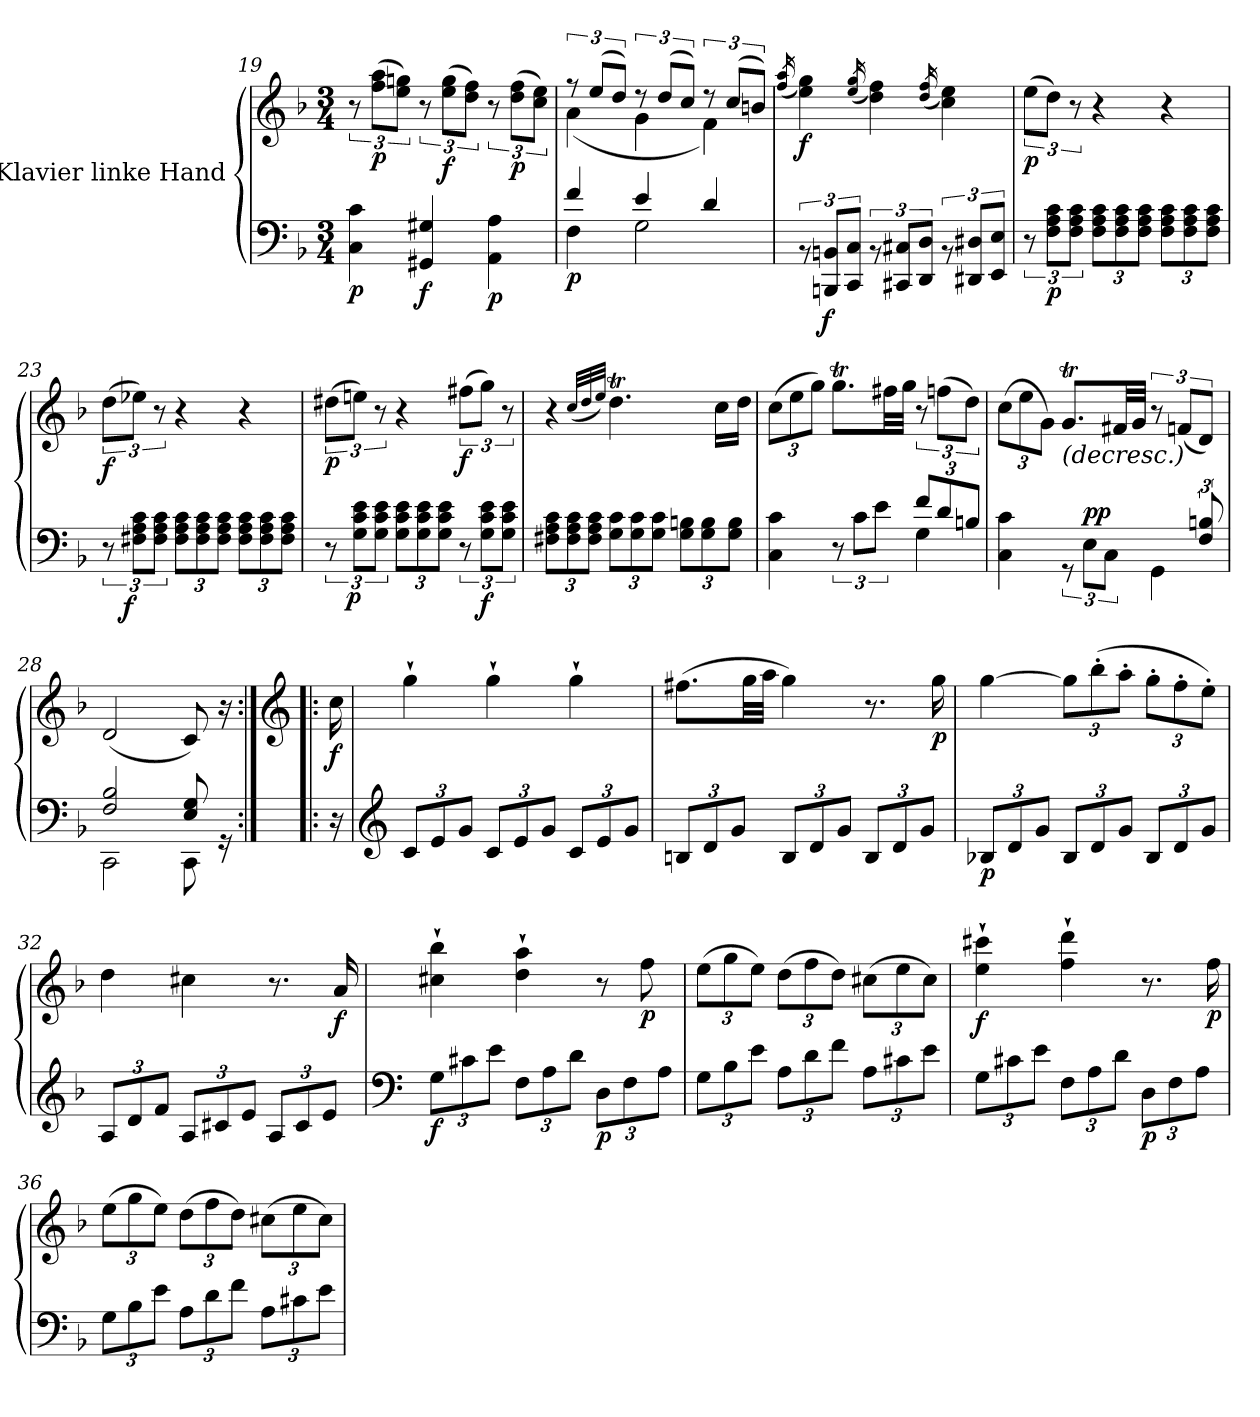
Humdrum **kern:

**kern	**kern	**dynam
*part1	*part1	*part1
*staff2	*staff1	*staff1/2
*I"Klavier linke Hand	*	*
*clefF4	*clefG2	*
*k[b-]	*k[b-]	*
*M3/4	*M3/4	*
=19	=19	=19
*^	*	*
!	!	!	!LO:DY:b=2
2.ryy	4C\ 4c\	12r	p
!	!	!	!LO:DY:b
.	.	(>12ff\ 12aa\L	p
.	.	12ee\ 12ggn\J)	.
!	!	!	!LO:DY:b=2
.	4GG#X/ 4G#X/	12r	f
!	!	!	!LO:DY:b
.	.	(>12ee\ 12gg\L	f
.	.	12dd\ 12ff\J)	.
!	!	!	!LO:DY:b=2
.	4AA\ 4A\	12r	p
!	!	!	!LO:DY:b
.	.	(>12dd\ 12ff\L	p
.	.	12cc\ 12ee\J)	.
=20	=20	=20	=20
*	*	*^	*
!	!	!	!	!LO:DY:b=2
4f/	4F\	12r	(<4a\	p
.	.	(>12ee/L	.	.
.	.	12dd/J)	.	.
4e/	2G\	12r	4g\	.
.	.	(>12dd/L	.	.
.	.	12cc/J)	.	.
4d/	.	12r	4f\)	.
.	.	(>12cc/L	.	.
.	.	12bn/J)	.	.
=21	=21	=21	=21	=21
.	.	.	(<16qff/ 16qaa/	.
!	!	!	!	!LO:DY:b
2.ryy	12r	2.ryy	4ee\ 4gg\)	f
!	!	!	!	!LO:DY:b=2
.	12BBBn/ 12BBn/L	.	.	f
.	12CC/ 12C/J	.	.	.
.	.	.	(<16qee/ 16qgg/	.
.	12r	.	4dd\ 4ff\)	.
.	12CC#X/ 12C#X/L	.	.	.
.	12DD/ 12D/J	.	.	.
.	.	.	(<16qdd/ 16qff/	.
.	12r	.	4cc\ 4ee\)	.
.	12DD#X/ 12D#X/L	.	.	.
.	12EE/ 12E/J	.	.	.
*	*	*v	*v	*
=22	=22	=22	=22
!	!	!	!LO:DY:b
*v	*v	*	*
12r	(>12ee\L	p
!	!	!LO:DY:b=2
12F\ 12A\ 12c\L	12dd\J)	p
12F\ 12A\ 12c\J	12r	.
*Xbrackettup	*	*
12F\ 12A\ 12c\L	4r	.
12F\ 12A\ 12c\	.	.
12F\ 12A\ 12c\J	.	.
12F\ 12A\ 12c\L	4r	.
12F\ 12A\ 12c\	.	.
12F\ 12A\ 12c\J	.	.
=23	=23	=23
*brackettup	*	*
!	!	!LO:DY:b
12r	(>12dd\L	f
!	!	!LO:DY:b=2
12F#X\ 12A\ 12c\L	12ee-X\J)	f
12F#\ 12A\ 12c\J	12r	.
*Xbrackettup	*	*
12F#\ 12A\ 12c\L	4r	.
12F#\ 12A\ 12c\	.	.
12F#\ 12A\ 12c\J	.	.
12F#\ 12A\ 12c\L	4r	.
12F#\ 12A\ 12c\	.	.
12F#\ 12A\ 12c\J	.	.
=24	=24	=24
*brackettup	*	*
!	!	!LO:DY:b
12r	(>12dd#X\L	p
!	!	!LO:DY:b=2
12G\ 12c\ 12e\L	12een\J)	p
12G\ 12c\ 12e\J	12r	.
*Xbrackettup	*	*
12G\ 12c\ 12e\L	4r	.
12G\ 12c\ 12e\	.	.
12G\ 12c\ 12e\J	.	.
*brackettup	*	*
!	!	!LO:DY:b
12r	(>12ff#X\L	f
!	!	!LO:DY:b=2
12G\ 12c\ 12e\L	12gg\J)	f
12G\ 12c\ 12e\J	12r	.
=25	=25	=25
*^	*	*
*	*Xbrackettup	*	*
2.ryy	12F#X\ 12A\ 12c\L	4r	.
.	12F#\ 12A\ 12c\	.	.
.	12F#\ 12A\ 12c\J	.	.
.	.	(<32qcc/LLL	.
.	.	32qdd/	.
.	.	32qee/JJJ)	.
.	12G\ 12c\L	4.ddT\	.
.	12G\ 12c\	.	.
.	12G\ 12c\J	.	.
.	12G\ 12Bn\L	.	.
.	12G\ 12B\	.	.
.	.	16cc\LL	.
.	12G\ 12B\J	.	.
.	.	16dd\JJ	.
=26	=26	=26	=26
*	*	*Xbrackettup	*
4ryy	4C\ 4c\	(>12cc\L	.
.	.	12ee\	.
.	.	12gg\J)	.
*brackettup	*	*	*
12r	4ryy	8.ggT\L	.
12c\L	.	.	.
12e\J	.	.	.
.	.	32ff#X\LL	.
.	.	32gg\JJJ	.
*Xbrackettup	*	*brackettup	*
12f/L	4G\	12r	.
12d/	.	(>12ffn\L	.
12Bn/J	.	12dd\J)	.
=27	=27	=27	=27
*	*	*Xbrackettup	*
4C\ 4c\	2ryy	(>12cc\L	.
.	.	12ee\	.
.	.	12g\J)	.
*brackettup	*	*	*
!	!	!LO:TX:b:i:t=(decresc.)	!
12rGG	.	8.gT/L	.
!	!	!	!LO:DY:b=2
!	!	!	!LO:DY:n=1:a=2
12E\L	.	.	p p
12C\J	.	.	.
.	.	32f#X/LL	.
.	.	32g/JJJ	.
*	*	*brackettup	*
4GG\	12ryy	12r	.
.	12ryy	(>12fn/L	.
.	12F/ 12Bn/	12d/J)	.
=28	=28	=28	=28
2F/ 2B-/	2CC\	(>2d/	.
8E/ 8G/	8CC\	8c/)	.
16ryy	16rGG	16r	.
*v	*v	*	*
=28X1:|!|:	=28X1:|!|:	=28X1:|!|:
*	*clefG2	*
*^	*	*
!	!	!	!LO:DY:b
*v	*v	*	*
16r	16cc\	f
=29	=29	=29
*clefG2	*	*
*Xbrackettup	*	*
12c/L	4gg`\	.
12e/	.	.
12g/J	.	.
12c/L	4gg`\	.
12e/	.	.
12g/J	.	.
12c/L	4gg`\	.
12e/	.	.
12g/J	.	.
=30	=30	=30
12Bn/L	(>8.ff#X\L	.
12d/	.	.
12g/J	.	.
.	32gg\LL	.
.	32aa\JJJ	.
12B/L	4gg\)	.
12d/	.	.
12g/J	.	.
12B/L	8.r	.
12d/	.	.
12g/J	.	.
!	!	!LO:DY:b
.	16gg\	p
=31	=31	=31
!	!	!LO:DY:b=2
12B-X/L	[4gg\	p
12d/	.	.
12g/J	.	.
*	*Xbrackettup	*
12B-/L	12gg\L]	.
12d/	(>12bb-'\	.
12g/J	12aa'\J	.
12B-/L	12gg'\L	.
12d/	12ff'\	.
12g/J	12ee'\J)	.
=32	=32	=32
12A/L	4dd\	.
12d/	.	.
12f/J	.	.
12A/L	4cc#X\	.
12c#X/	.	.
12e/J	.	.
12A/L	8.r	.
12c#/	.	.
12e/J	.	.
!	!	!LO:DY:b
.	16a/	f
=33	=33	=33
*clefF4	*	*
!	!	!LO:DY:b=2
12G\L	4cc#X\` 4bb-\`	f
12c#X\	.	.
12e\J	.	.
12F\L	4dd\` 4aa\`	.
12A\	.	.
12d\J	.	.
!	!	!LO:DY:b=2
12D\L	8r	p
12F\	.	.
!	!	!LO:DY:b
.	8ff\	p
12A\J	.	.
=34	=34	=34
12G\L	(>12ee\L	.
12B-\	12gg\	.
12e\J	12ee\J)	.
12A\L	(>12dd\L	.
12d\	12ff\	.
12f\J	12dd\J)	.
12A\L	(>12cc#X\L	.
12c#X\	12ee\	.
12e\J	12cc#\J)	.
=35	=35	=35
!	!	!LO:DY:b
12G\L	4ee\` 4ccc#X\`	f
12c#X\	.	.
12e\J	.	.
12F\L	4ff\` 4ddd\`	.
12A\	.	.
12d\J	.	.
!	!	!LO:DY:b=2
12D\L	8.r	p
12F\	.	.
12A\J	.	.
!	!	!LO:DY:b
.	16ff\	p
=36	=36	=36
12G\L	(>12ee\L	.
12B-\	12gg\	.
12e\J	12ee\J)	.
12A\L	(>12dd\L	.
12d\	12ff\	.
12f\J	12dd\J)	.
12A\L	(>12cc#X\L	.
12c#X\	12ee\	.
12e\J	12cc#\J)	.
=	=	=
*-	*-	*-
